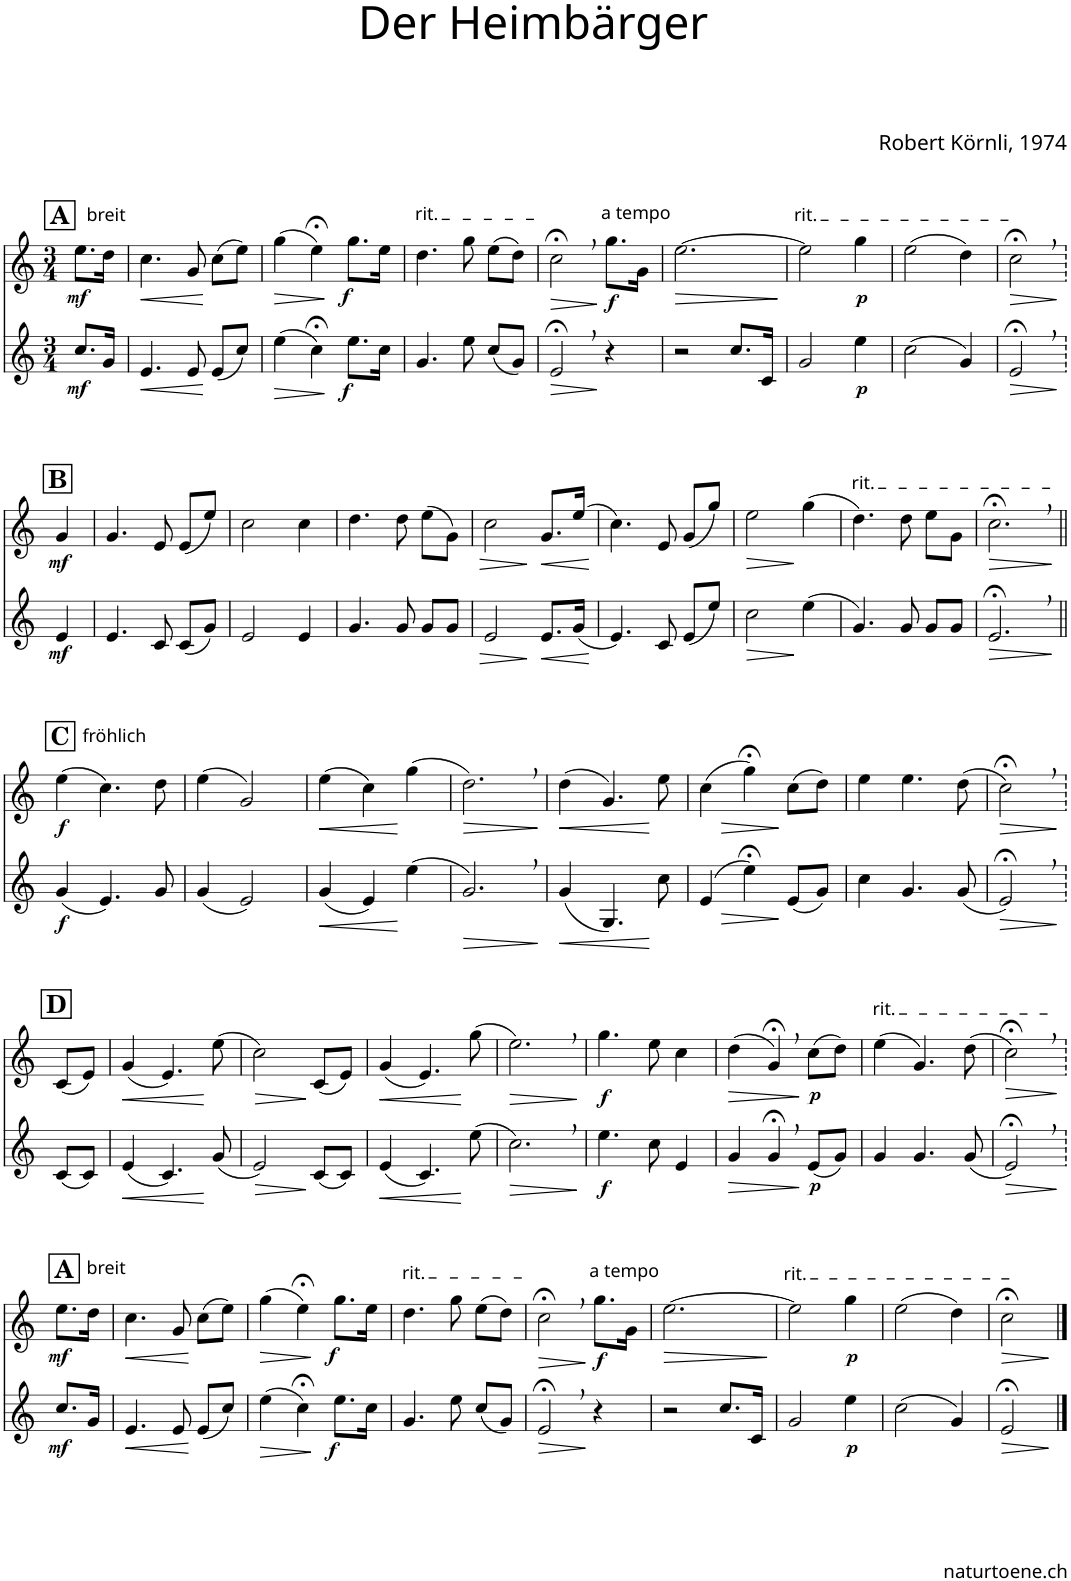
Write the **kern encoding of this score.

**kern	**dynam	**kern	**dynam
*part2	*part2	*part1	*part1
*staff2	*staff2	*staff1	*staff1
*I"Alphorn	*	*I"Alphorn	*
*clefG2	*	*clefG2	*
*Trd4c6	*	*Trd4c6	*
*k[]	*	*k[]	*
*M3/4	*	*M3/4	*
!!LO:REH:place=s1:a:B:cj:fs=14:t=A
=	=	=	=
!	!	!LO:TX:a:t=breit	!
!	!LO:DY:b	!	!LO:DY:b
8.cc/L	mf	8.ee\L	mf
16g/Jk	.	16dd\Jk	.
=1	=1	=1	=1
!	!LO:HP:b	!	!LO:HP:b
4.e/	<	4.cc\	<
8e/	.	8g/	.
(8e/L	[	(8cc\L	[
8cc/J)	.	8ee\J)	.
=2	=2	=2	=2
!	!LO:HP:b	!	!LO:HP:b
(4ee\	>	(4gg\	>
4cc;<\)	.	4ee;<\)	.
!	!LO:DY:n=1:b	!	!LO:DY:n=1:b
8.ee\L	] f	8.gg\L	] f
16cc\Jk	.	16ee\Jk	.
=3	=3	=3	=3
!	!	!LO:TX:a:t=rit.	!
4.g/	.	4.dd\	.
8ee\	.	8gg\	.
(8cc/L	.	(8ee\L	.
8g/J)	.	8dd\J)	.
=4	=4	=4	=4
!	!LO:HP:b	!	!LO:HP:b
2e;<,/	>	2cc;<,\	>
!	!	!LO:TX:a:t=a tempo	!
!	!	!	!LO:DY:n=1:b
4r	]	8.gg\L	] f
.	.	16g\Jk	.
=5	=5	=5	=5
!	!	!	!LO:HP:b
2r	.	[2.ee\	>
8.cc/L	.	.	.
16c/Jk	.	.	.
.	.	.	]
=6	=6	=6	=6
!	!	!LO:TX:a:t=rit.	!
2g/	.	2ee\]	.
!	!LO:DY:b	!	!LO:DY:b
4ee\	p	4gg\	p
=7	=7	=7	=7
(2cc\	.	(2ee\	.
4g/)	.	4dd\)	.
=8	=8	=8	=8
!	!LO:HP:b	!	!LO:HP:b
2e;<,/	>	2cc;<,\	>
.	]	.	]
!!LO:LB:g=z
=8X1	=8X1	=8X1	=8X1
!!LO:REH:place=s1:a:B:cj:fs=14:t=B
!	!LO:DY:b	!	!LO:DY:b
4e/	mf	4g/	mf
=9	=9	=9	=9
4.e/	.	4.g/	.
8c/	.	8e/	.
(8c/L	.	(8e/L	.
8g/J)	.	8ee/J)	.
=10	=10	=10	=10
2e/	.	2cc\	.
4e/	.	4cc\	.
=11	=11	=11	=11
4.g/	.	4.dd\	.
8g/	.	8dd\	.
8g/L	.	(8ee\L	.
8g/J	.	8g\J)	.
=12	=12	=12	=12
!	!LO:HP:b	!	!LO:HP:b
2e/	>	2cc\	>
!	!LO:HP:n=1:b	!	!LO:HP:n=1:b
8.e/L	] <	8.g/L	] <
(16g/Jk	.	(16ee/Jk	.
.	[	.	[
=13	=13	=13	=13
4.e/)	.	4.cc\)	.
8c/	.	8e/	.
(8e/L	.	(8g/L	.
8ee/J)	.	8gg/J)	.
=14	=14	=14	=14
!	!LO:HP:b	!	!LO:HP:b
2cc\	>	2ee\	>
(4ee\	]	(4gg\	]
=15	=15	=15	=15
!	!	!LO:TX:a:t=rit.	!
4.g/)	.	4.dd\)	.
8g/	.	8dd\	.
8g/L	.	8ee\L	.
8g/J	.	8g\J	.
=16	=16	=16	=16
!	!LO:HP:b	!	!LO:HP:b
2.e;<,/	>	2.cc;<,\	>
.	]	.	]
!!LO:LB:g=z
=17||	=17||	=17||	=17||
!!LO:REH:place=s1:a:B:cj:fs=14:t=C
!	!	!LO:TX:a:t=fröhlich	!
!	!LO:DY:b	!	!LO:DY:b
(4g/	f	(4ee\	f
4.e/)	.	4.cc\)	.
8g/	.	8dd\	.
=18	=18	=18	=18
(4g/	.	(4ee\	.
2e/)	.	2g/)	.
=19	=19	=19	=19
!	!LO:HP:b	!	!LO:HP:b
(4g/	<	(4ee\	<
4e/)	.	4cc\)	.
(4ee\	[	(4gg\	[
=20	=20	=20	=20
!	!LO:HP:b	!	!LO:HP:b
2.g,/)	>	2.dd,\)	>
.	]	.	]
=21	=21	=21	=21
!	!LO:HP:b	!	!LO:HP:b
(4g/	<	(4dd\	<
4.G/)	.	4.g/)	.
8cc\	[	8ee\	[
=22	=22	=22	=22
!	!LO:HP:b	!	!LO:HP:b
(4e/	>	(4cc\	>
4ee;<\)	.	4gg;<\)	.
(8e/L	]	(8cc\L	]
8g/J)	.	8dd\J)	.
=23	=23	=23	=23
4cc\	.	4ee\	.
4.g/	.	4.ee\	.
(8g/	.	(8dd\	.
=24	=24	=24	=24
!	!LO:HP:b	!	!LO:HP:b
2e;<,/)	>	2cc;<,\)	>
.	]	.	]
!!LO:LB:g=z
!!LO:REH:place=s1:a:B:cj:fs=14:t=D
=24X2	=24X2	=24X2	=24X2
(8c/L	.	(8c/L	.
8c/J)	.	8e/J)	.
=25	=25	=25	=25
!	!LO:HP:b	!	!LO:HP:b
(4e/	<	(4g/	<
4.c/)	.	4.e/)	.
(8g/	[	(8ee\	[
=26	=26	=26	=26
!	!LO:HP:b	!	!LO:HP:b
2e/)	>	2cc\)	>
(8c/L	]	(8c/L	]
8c/J)	.	8e/J)	.
=27	=27	=27	=27
!	!LO:HP:b	!	!LO:HP:b
(4e/	<	(4g/	<
4.c/)	.	4.e/)	.
(8ee\	[	(8gg\	[
=28	=28	=28	=28
!	!LO:HP:b	!	!LO:HP:b
2.cc,\)	>	2.ee,\)	>
.	]	.	]
=29	=29	=29	=29
!	!LO:DY:b	!	!LO:DY:b
4.ee\	f	4.gg\	f
8cc\	.	8ee\	.
4e/	.	4cc\	.
=30	=30	=30	=30
!	!LO:HP:b	!	!LO:HP:b
4g/	>	(4dd\	>
4g;<,/	.	4g;<,/)	.
!	!LO:DY:n=1:b	!	!LO:DY:n=1:b
(8e/L	] p	(8cc\L	] p
8g/J)	.	8dd\J)	.
=31	=31	=31	=31
!	!	!LO:TX:a:t=rit.	!
4g/	.	(4ee\	.
4.g/	.	4.g/)	.
(8g/	.	(8dd\	.
=32	=32	=32	=32
!	!LO:HP:b	!	!LO:HP:b
2e;<,/)	>	2cc;<,\)	>
.	]	.	]
!!LO:LB:g=z
=32X3	=32X3	=32X3	=32X3
!!LO:REH:place=s1:a:B:cj:fs=14:t=A
!	!	!LO:TX:a:t=breit	!
!	!LO:DY:b	!	!LO:DY:b
8.cc/L	mf	8.ee\L	mf
16g/Jk	.	16dd\Jk	.
=33	=33	=33	=33
!	!LO:HP:b	!	!LO:HP:b
4.e/	<	4.cc\	<
8e/	.	8g/	.
(8e/L	[	(8cc\L	[
8cc/J)	.	8ee\J)	.
=34	=34	=34	=34
!	!LO:HP:b	!	!LO:HP:b
(4ee\	>	(4gg\	>
4cc;<\)	.	4ee;<\)	.
!	!LO:DY:n=1:b	!	!LO:DY:n=1:b
8.ee\L	] f	8.gg\L	] f
16cc\Jk	.	16ee\Jk	.
=35	=35	=35	=35
!	!	!LO:TX:a:t=rit.	!
4.g/	.	4.dd\	.
8ee\	.	8gg\	.
(8cc/L	.	(8ee\L	.
8g/J)	.	8dd\J)	.
=36	=36	=36	=36
!	!LO:HP:b	!	!LO:HP:b
2e;<,/	>	2cc;<,\	>
!	!	!LO:TX:a:t=a tempo	!
!	!	!	!LO:DY:n=1:b
4r	]	8.gg\L	] f
.	.	16g\Jk	.
=37	=37	=37	=37
!	!	!	!LO:HP:b
2r	.	[2.ee\	>
8.cc/L	.	.	.
16c/Jk	.	.	.
.	.	.	]
=38	=38	=38	=38
!	!	!LO:TX:a:t=rit.	!
2g/	.	2ee\]	.
!	!LO:DY:b	!	!LO:DY:b
4ee\	p	4gg\	p
=39	=39	=39	=39
(2cc\	.	(2ee\	.
4g/)	.	4dd\)	.
=40	=40	=40	=40
!	!LO:HP:b	!	!LO:HP:b
2e;</	>	2cc;<\	>
.	]	.	]
==	==	==	==
*-	*-	*-	*-
